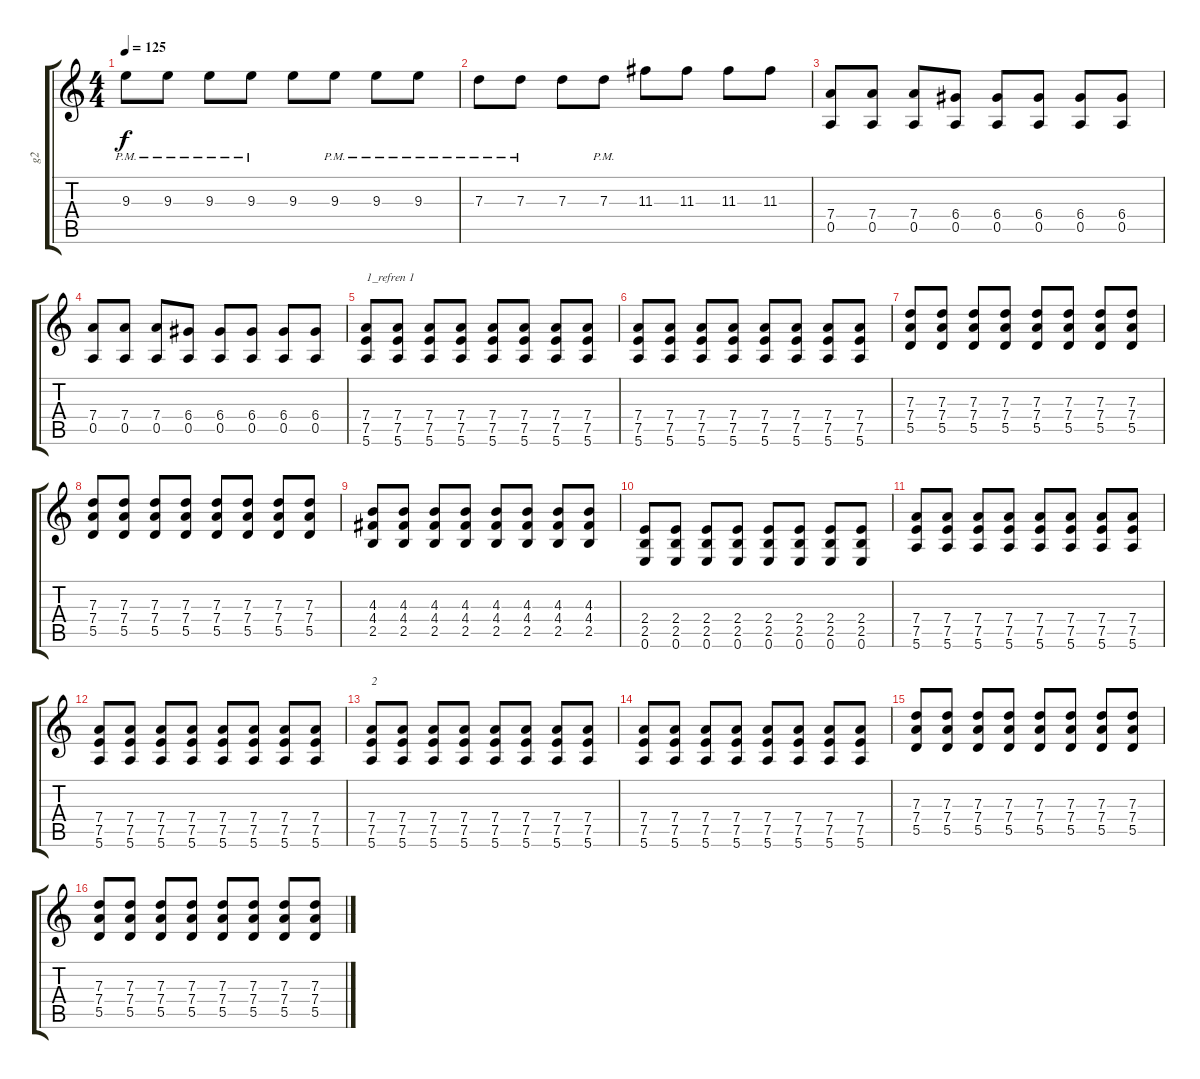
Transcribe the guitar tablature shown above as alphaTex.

\track ("g2" "g2") {instrument overdrivenguitar}
\staff {score tabs}
\tuning (E4 B3 G3 D3 A2 E2) {hide}
\ts (4 4)
\tempo 125
\clef g2
\ks c
9.3{pm}.8{dy f} 9.3{pm}.8 9.3{pm}.8 9.3{pm}.8 9.3.8 9.3{pm}.8 9.3{pm}.8 9.3{pm}.8 |
7.3{pm}.8 7.3{pm}.8 7.3.8 7.3{pm}.8 11.3.8 11.3.8 11.3.8 11.3.8 |
(7.4 0.5).8 (7.4 0.5).8 (7.4 0.5).8 (6.4 0.5).8 (6.4 0.5).8 (6.4 0.5).8 (6.4 0.5).8 (6.4 0.5).8 |
(7.4 0.5).8 (7.4 0.5).8 (7.4 0.5).8 (6.4 0.5).8 (6.4 0.5).8 (6.4 0.5).8 (6.4 0.5).8 (6.4 0.5).8 |
(7.4 7.5 5.6).8{txt "1_refren 1"} (7.4 7.5 5.6).8 (7.4 7.5 5.6).8 (7.4 7.5 5.6).8 (7.4 7.5 5.6).8 (7.4 7.5 5.6).8 (7.4 7.5 5.6).8 (7.4 7.5 5.6).8 |
(7.4 7.5 5.6).8 (7.4 7.5 5.6).8 (7.4 7.5 5.6).8 (7.4 7.5 5.6).8 (7.4 7.5 5.6).8 (7.4 7.5 5.6).8 (7.4 7.5 5.6).8 (7.4 7.5 5.6).8 |
(7.3 7.4 5.5).8 (7.3 7.4 5.5).8 (7.3 7.4 5.5).8 (7.3 7.4 5.5).8 (7.3 7.4 5.5).8 (7.3 7.4 5.5).8 (7.3 7.4 5.5).8 (7.3 7.4 5.5).8 |
(7.3 7.4 5.5).8 (7.3 7.4 5.5).8 (7.3 7.4 5.5).8 (7.3 7.4 5.5).8 (7.3 7.4 5.5).8 (7.3 7.4 5.5).8 (7.3 7.4 5.5).8 (7.3 7.4 5.5).8 |
(4.3 4.4 2.5).8 (4.3 4.4 2.5).8 (4.3 4.4 2.5).8 (4.3 4.4 2.5).8 (4.3 4.4 2.5).8 (4.3 4.4 2.5).8 (4.3 4.4 2.5).8 (4.3 4.4 2.5).8 |
(2.4 2.5 0.6).8 (2.4 2.5 0.6).8 (2.4 2.5 0.6).8 (2.4 2.5 0.6).8 (2.4 2.5 0.6).8 (2.4 2.5 0.6).8 (2.4 2.5 0.6).8 (2.4 2.5 0.6).8 |
(7.4 7.5 5.6).8 (7.4 7.5 5.6).8 (7.4 7.5 5.6).8 (7.4 7.5 5.6).8 (7.4 7.5 5.6).8 (7.4 7.5 5.6).8 (7.4 7.5 5.6).8 (7.4 7.5 5.6).8 |
(7.4 7.5 5.6).8 (7.4 7.5 5.6).8 (7.4 7.5 5.6).8 (7.4 7.5 5.6).8 (7.4 7.5 5.6).8 (7.4 7.5 5.6).8 (7.4 7.5 5.6).8 (7.4 7.5 5.6).8 |
(7.4 7.5 5.6).8{txt "2"} (7.4 7.5 5.6).8 (7.4 7.5 5.6).8 (7.4 7.5 5.6).8 (7.4 7.5 5.6).8 (7.4 7.5 5.6).8 (7.4 7.5 5.6).8 (7.4 7.5 5.6).8 |
(7.4 7.5 5.6).8 (7.4 7.5 5.6).8 (7.4 7.5 5.6).8 (7.4 7.5 5.6).8 (7.4 7.5 5.6).8 (7.4 7.5 5.6).8 (7.4 7.5 5.6).8 (7.4 7.5 5.6).8 |
(7.3 7.4 5.5).8 (7.3 7.4 5.5).8 (7.3 7.4 5.5).8 (7.3 7.4 5.5).8 (7.3 7.4 5.5).8 (7.3 7.4 5.5).8 (7.3 7.4 5.5).8 (7.3 7.4 5.5).8 |
(7.3 7.4 5.5).8 (7.3 7.4 5.5).8 (7.3 7.4 5.5).8 (7.3 7.4 5.5).8 (7.3 7.4 5.5).8 (7.3 7.4 5.5).8 (7.3 7.4 5.5).8 (7.3 7.4 5.5).8
